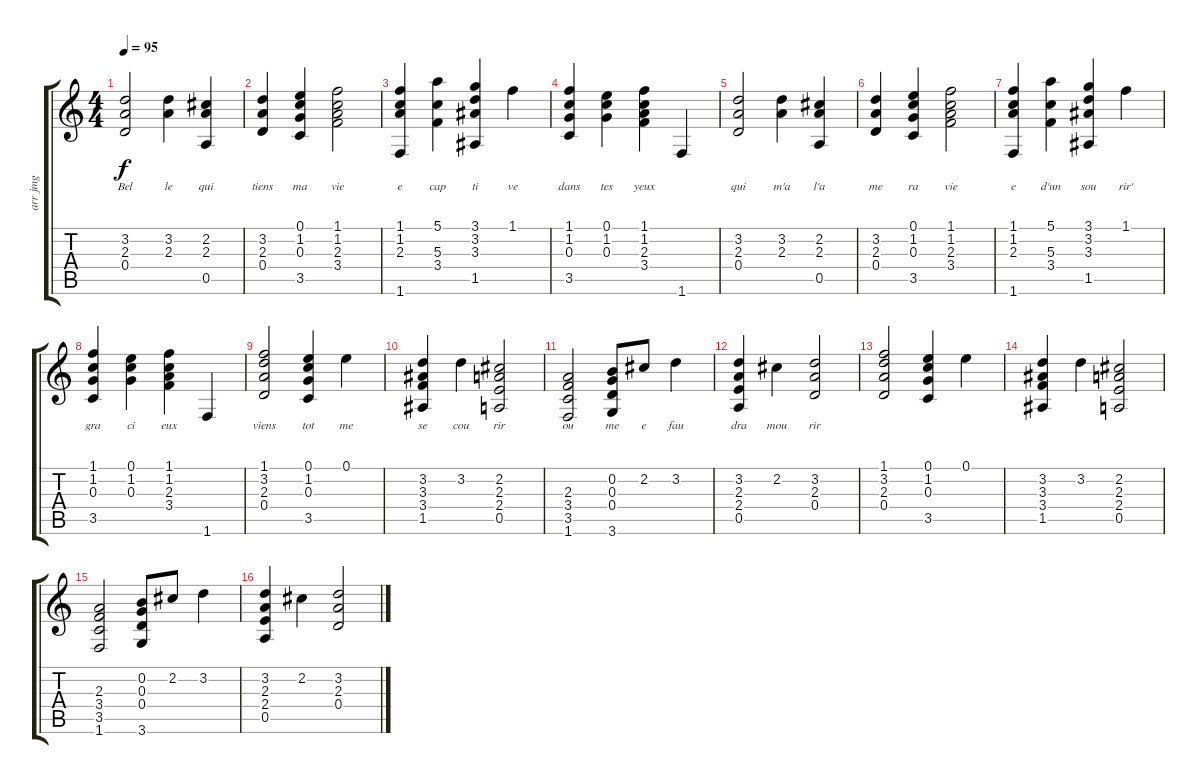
\track ("arr jmg" "arr jmg") {instrument acousticguitarnylon}
\staff {score tabs}
\tuning (E4 B3 G3 D3 A2 E2) {hide}
\ts (4 4)
\tempo 95
\clef g2
\ks c
(3.2 2.3 0.4).2{lyrics (0 "Bel") lyrics (1 "") lyrics (2 "") lyrics (3 "") lyrics (4 "") dy f instrument acousticguitarnylon} (3.2 2.3).4{lyrics (0 "le") lyrics (1 "") lyrics (2 "") lyrics (3 "") lyrics (4 "")} (2.2 2.3 0.5).4{lyrics (0 "qui") lyrics (1 "") lyrics (2 "") lyrics (3 "") lyrics (4 "")} |
(3.2 2.3 0.4).4{lyrics (0 "tiens") lyrics (1 "") lyrics (2 "") lyrics (3 "") lyrics (4 "")} (0.1 1.2 0.3 3.5).4{lyrics (0 "ma") lyrics (1 "") lyrics (2 "") lyrics (3 "") lyrics (4 "")} (1.1 1.2 2.3 3.4).2{lyrics (0 "vie") lyrics (1 "") lyrics (2 "") lyrics (3 "") lyrics (4 "")} |
(1.1 1.2 2.3 1.6).4{lyrics (0 "e") lyrics (1 "") lyrics (2 "") lyrics (3 "") lyrics (4 "")} (5.1 5.3 3.4).4{lyrics (0 "cap") lyrics (1 "") lyrics (2 "") lyrics (3 "") lyrics (4 "")} (3.1 3.2 3.3 1.5).4{lyrics (0 "ti") lyrics (1 "") lyrics (2 "") lyrics (3 "") lyrics (4 "")} 1.1.4{lyrics (0 "ve") lyrics (1 "") lyrics (2 "") lyrics (3 "") lyrics (4 "")} |
(1.1 1.2 0.3 3.5).4{lyrics (0 "dans") lyrics (1 "") lyrics (2 "") lyrics (3 "") lyrics (4 "")} (0.1 1.2 0.3).4{lyrics (0 "tes") lyrics (1 "") lyrics (2 "") lyrics (3 "") lyrics (4 "")} (1.1 1.2 2.3 3.4).4{lyrics (0 "yeux") lyrics (1 "") lyrics (2 "") lyrics (3 "") lyrics (4 "")} 1.6.4{lyrics (0 "") lyrics (1 "") lyrics (2 "") lyrics (3 "") lyrics (4 "")} |
(3.2 2.3 0.4).2{lyrics (0 "qui") lyrics (1 "") lyrics (2 "") lyrics (3 "") lyrics (4 "")} (3.2 2.3).4{lyrics (0 "m'a") lyrics (1 "") lyrics (2 "") lyrics (3 "") lyrics (4 "")} (2.2 2.3 0.5).4{lyrics (0 "l'a") lyrics (1 "") lyrics (2 "") lyrics (3 "") lyrics (4 "")} |
(3.2 2.3 0.4).4{lyrics (0 "me") lyrics (1 "") lyrics (2 "") lyrics (3 "") lyrics (4 "")} (0.1 1.2 0.3 3.5).4{lyrics (0 "ra") lyrics (1 "") lyrics (2 "") lyrics (3 "") lyrics (4 "")} (1.1 1.2 2.3 3.4).2{lyrics (0 "vie") lyrics (1 "") lyrics (2 "") lyrics (3 "") lyrics (4 "")} |
(1.1 1.2 2.3 1.6).4{lyrics (0 "e") lyrics (1 "") lyrics (2 "") lyrics (3 "") lyrics (4 "")} (5.1 5.3 3.4).4{lyrics (0 "d'un") lyrics (1 "") lyrics (2 "") lyrics (3 "") lyrics (4 "")} (3.1 3.2 3.3 1.5).4{lyrics (0 "sou") lyrics (1 "") lyrics (2 "") lyrics (3 "") lyrics (4 "")} 1.1.4{lyrics (0 "rir'") lyrics (1 "") lyrics (2 "") lyrics (3 "") lyrics (4 "")} |
(1.1 1.2 0.3 3.5).4{lyrics (0 "gra") lyrics (1 "") lyrics (2 "") lyrics (3 "") lyrics (4 "")} (0.1 1.2 0.3).4{lyrics (0 "ci") lyrics (1 "") lyrics (2 "") lyrics (3 "") lyrics (4 "")} (1.1 1.2 2.3 3.4).4{lyrics (0 "eux") lyrics (1 "") lyrics (2 "") lyrics (3 "") lyrics (4 "")} 1.6.4{lyrics (0 "") lyrics (1 "") lyrics (2 "") lyrics (3 "") lyrics (4 "")} |
(1.1 3.2 2.3 0.4).2{lyrics (0 "viens") lyrics (1 "") lyrics (2 "") lyrics (3 "") lyrics (4 "")} (0.1 1.2 0.3 3.5).4{lyrics (0 "tot") lyrics (1 "") lyrics (2 "") lyrics (3 "") lyrics (4 "")} 0.1.4{lyrics (0 "me") lyrics (1 "") lyrics (2 "") lyrics (3 "") lyrics (4 "")} |
(3.2 3.3 3.4 1.5).4{lyrics (0 "se") lyrics (1 "") lyrics (2 "") lyrics (3 "") lyrics (4 "")} 3.2.4{lyrics (0 "cou") lyrics (1 "") lyrics (2 "") lyrics (3 "") lyrics (4 "")} (2.2 2.3 2.4 0.5).2{lyrics (0 "rir") lyrics (1 "") lyrics (2 "") lyrics (3 "") lyrics (4 "")} |
(2.3 3.4 3.5 1.6).2{lyrics (0 "ou") lyrics (1 "") lyrics (2 "") lyrics (3 "") lyrics (4 "")} (0.2 0.3 0.4 3.6).8{lyrics (0 "me") lyrics (1 "") lyrics (2 "") lyrics (3 "") lyrics (4 "")} 2.2.8{lyrics (0 "e") lyrics (1 "") lyrics (2 "") lyrics (3 "") lyrics (4 "")} 3.2.4{lyrics (0 "fau") lyrics (1 "") lyrics (2 "") lyrics (3 "") lyrics (4 "")} |
(3.2 2.3 2.4 0.5).4{lyrics (0 "dra") lyrics (1 "") lyrics (2 "") lyrics (3 "") lyrics (4 "")} 2.2.4{lyrics (0 "mou") lyrics (1 "") lyrics (2 "") lyrics (3 "") lyrics (4 "")} (3.2 2.3 0.4).2{lyrics (0 "rir") lyrics (1 "") lyrics (2 "") lyrics (3 "") lyrics (4 "")} |
(1.1 3.2 2.3 0.4).2 (0.1 1.2 0.3 3.5).4 0.1.4 |
(3.2 3.3 3.4 1.5).4 3.2.4 (2.2 2.3 2.4 0.5).2 |
(2.3 3.4 3.5 1.6).2 (0.2 0.3 0.4 3.6).8 2.2.8 3.2.4 |
(3.2 2.3 2.4 0.5).4 2.2.4 (3.2 2.3 0.4).2
